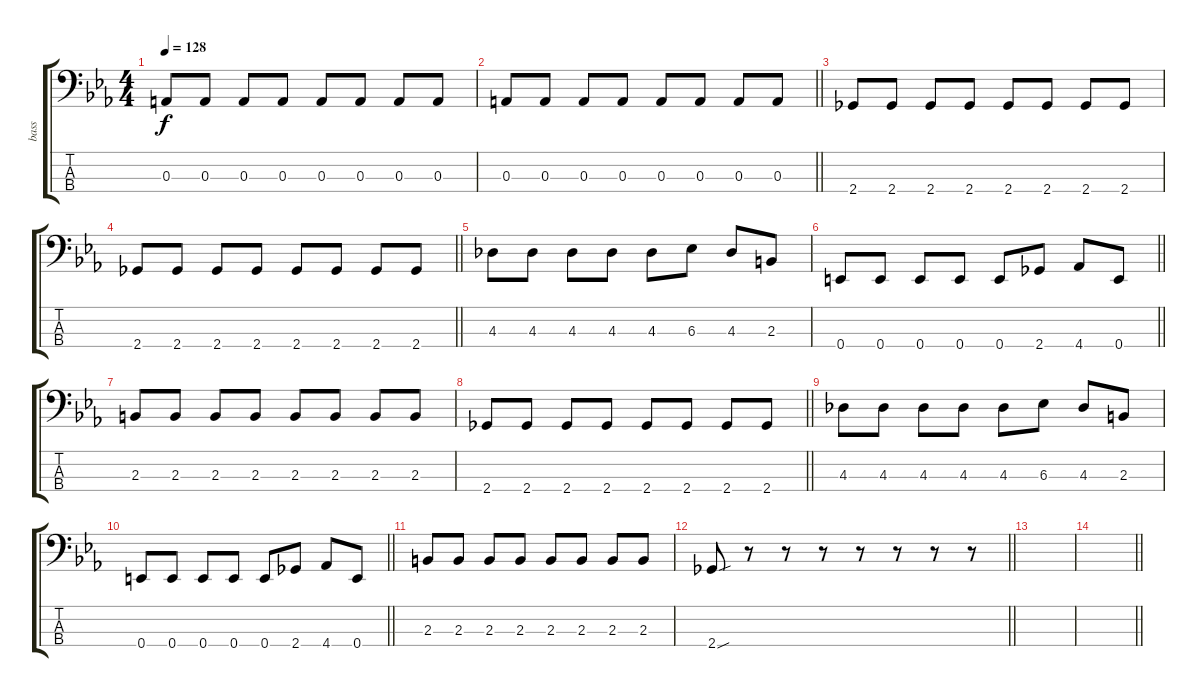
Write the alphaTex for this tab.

\track ("bass" "bass") {instrument electricbasspick}
\staff {score tabs}
\tuning (G2 D2 A1 E1) {hide}
\ts (4 4)
\tempo 128
\clef f4
\ks eb
0.3.8{dy f} 0.3.8 0.3.8 0.3.8 0.3.8 0.3.8 0.3.8 0.3.8 |
\barLineRight lightlight
0.3.8 0.3.8 0.3.8 0.3.8 0.3.8 0.3.8 0.3.8 0.3.8 |
2.4.8 2.4.8 2.4.8 2.4.8 2.4.8 2.4.8 2.4.8 2.4.8 |
\barLineRight lightlight
2.4.8 2.4.8 2.4.8 2.4.8 2.4.8 2.4.8 2.4.8 2.4.8 |
4.3.8 4.3.8 4.3.8 4.3.8 4.3.8 6.3.8 4.3.8 2.3.8 |
\barLineRight lightlight
0.4.8 0.4.8 0.4.8 0.4.8 0.4.8 2.4.8 4.4.8 0.4.8 |
2.3.8 2.3.8 2.3.8 2.3.8 2.3.8 2.3.8 2.3.8 2.3.8 |
\barLineRight lightlight
2.4.8 2.4.8 2.4.8 2.4.8 2.4.8 2.4.8 2.4.8 2.4.8 |
4.3.8 4.3.8 4.3.8 4.3.8 4.3.8 6.3.8 4.3.8 2.3.8 |
\barLineRight lightlight
0.4.8 0.4.8 0.4.8 0.4.8 0.4.8 2.4.8 4.4.8 0.4.8 |
2.3.8 2.3.8 2.3.8 2.3.8 2.3.8 2.3.8 2.3.8 2.3.8 |
\barLineRight lightlight
2.4{sou}.8 r.8 r.8 r.8 r.8 r.8 r.8 r.8 |
|
\barLineRight lightlight
